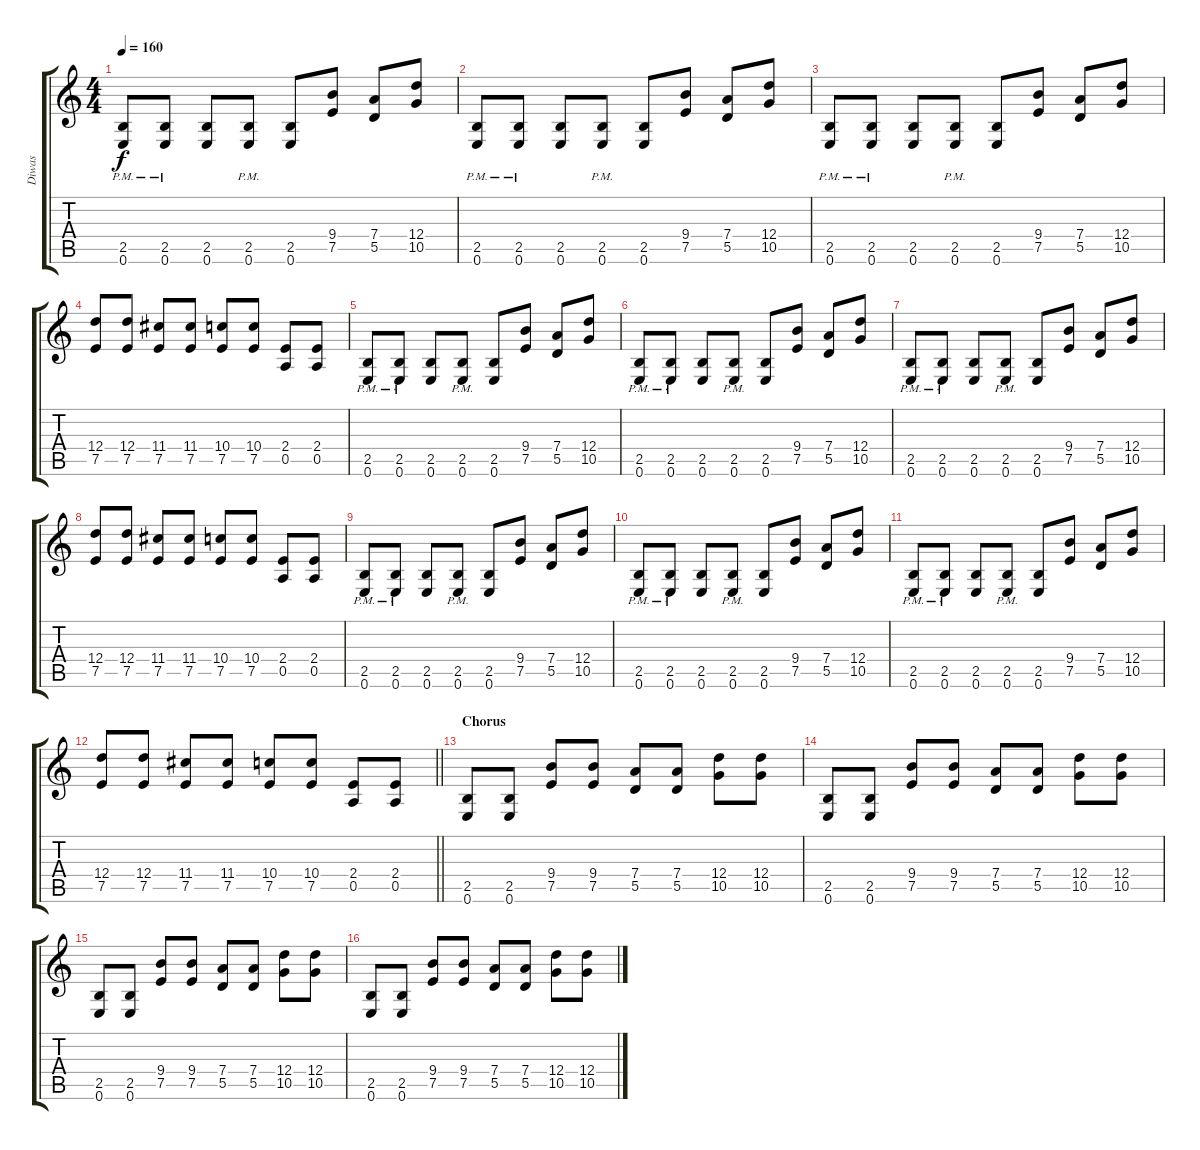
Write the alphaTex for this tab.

\track ("Diwas" "Diwas") {instrument distortionguitar}
\staff {score tabs}
\tuning (E4 B3 G3 D3 A2 E2) {hide}
\ts (4 4)
\tempo 160
\clef g2
\ks c
(2.5{pm} 0.6{pm}).8{dy f} (2.5{pm} 0.6{pm}).8 (2.5 0.6).8 (2.5{pm} 0.6{pm}).8 (2.5 0.6).8 (9.4 7.5).8 (7.4 5.5).8 (12.4 10.5).8 |
(2.5{pm} 0.6{pm}).8 (2.5{pm} 0.6{pm}).8 (2.5 0.6).8 (2.5{pm} 0.6{pm}).8 (2.5 0.6).8 (9.4 7.5).8 (7.4 5.5).8 (12.4 10.5).8 |
(2.5{pm} 0.6{pm}).8 (2.5{pm} 0.6{pm}).8 (2.5 0.6).8 (2.5{pm} 0.6{pm}).8 (2.5 0.6).8 (9.4 7.5).8 (7.4 5.5).8 (12.4 10.5).8 |
(12.4 7.5).8 (12.4 7.5).8 (11.4 7.5).8 (11.4 7.5).8 (10.4 7.5).8 (10.4 7.5).8 (2.4 0.5).8 (2.4 0.5).8 |
(2.5{pm} 0.6{pm}).8 (2.5{pm} 0.6{pm}).8 (2.5 0.6).8 (2.5{pm} 0.6{pm}).8 (2.5 0.6).8 (9.4 7.5).8 (7.4 5.5).8 (12.4 10.5).8 |
(2.5{pm} 0.6{pm}).8 (2.5{pm} 0.6{pm}).8 (2.5 0.6).8 (2.5{pm} 0.6{pm}).8 (2.5 0.6).8 (9.4 7.5).8 (7.4 5.5).8 (12.4 10.5).8 |
(2.5{pm} 0.6{pm}).8 (2.5{pm} 0.6{pm}).8 (2.5 0.6).8 (2.5{pm} 0.6{pm}).8 (2.5 0.6).8 (9.4 7.5).8 (7.4 5.5).8 (12.4 10.5).8 |
(12.4 7.5).8 (12.4 7.5).8 (11.4 7.5).8 (11.4 7.5).8 (10.4 7.5).8 (10.4 7.5).8 (2.4 0.5).8 (2.4 0.5).8 |
(2.5{pm} 0.6{pm}).8 (2.5{pm} 0.6{pm}).8 (2.5 0.6).8 (2.5{pm} 0.6{pm}).8 (2.5 0.6).8 (9.4 7.5).8 (7.4 5.5).8 (12.4 10.5).8 |
(2.5{pm} 0.6{pm}).8 (2.5{pm} 0.6{pm}).8 (2.5 0.6).8 (2.5{pm} 0.6{pm}).8 (2.5 0.6).8 (9.4 7.5).8 (7.4 5.5).8 (12.4 10.5).8 |
(2.5{pm} 0.6{pm}).8 (2.5{pm} 0.6{pm}).8 (2.5 0.6).8 (2.5{pm} 0.6{pm}).8 (2.5 0.6).8 (9.4 7.5).8 (7.4 5.5).8 (12.4 10.5).8 |
\barLineRight lightlight
(12.4 7.5).8 (12.4 7.5).8 (11.4 7.5).8 (11.4 7.5).8 (10.4 7.5).8 (10.4 7.5).8 (2.4 0.5).8 (2.4 0.5).8 |
\section ("" "Chorus")
(2.5 0.6).8 (2.5 0.6).8 (9.4 7.5).8 (9.4 7.5).8 (7.4 5.5).8 (7.4 5.5).8 (12.4 10.5).8 (12.4 10.5).8 |
(2.5 0.6).8 (2.5 0.6).8 (9.4 7.5).8 (9.4 7.5).8 (7.4 5.5).8 (7.4 5.5).8 (12.4 10.5).8 (12.4 10.5).8 |
(2.5 0.6).8 (2.5 0.6).8 (9.4 7.5).8 (9.4 7.5).8 (7.4 5.5).8 (7.4 5.5).8 (12.4 10.5).8 (12.4 10.5).8 |
(2.5 0.6).8 (2.5 0.6).8 (9.4 7.5).8 (9.4 7.5).8 (7.4 5.5).8 (7.4 5.5).8 (12.4 10.5).8 (12.4 10.5).8
